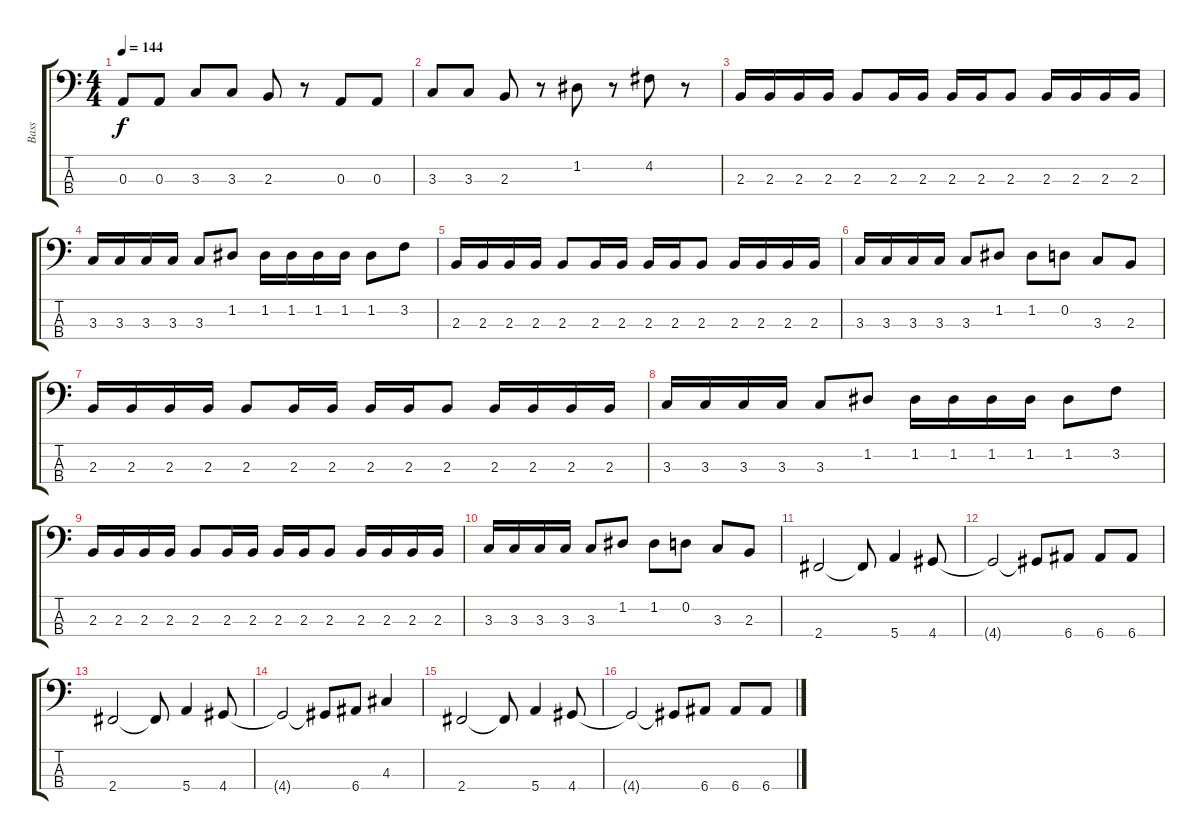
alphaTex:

\track ("Bass" "Bass") {instrument electricbassfinger}
\staff {score tabs}
\tuning (G2 D2 A1 E1) {hide}
\ts (4 4)
\tempo 144
\clef f4
\ks c
0.3.8{dy f} 0.3.8 3.3.8 3.3.8 2.3.8 r.8 0.3.8 0.3.8 |
3.3.8 3.3.8 2.3.8 r.8 1.2.8 r.8 4.2.8 r.8 |
2.3.16 2.3.16 2.3.16 2.3.16 2.3.8 2.3.16 2.3.16 2.3.16 2.3.16 2.3.8 2.3.16 2.3.16 2.3.16 2.3.16 |
3.3.16 3.3.16 3.3.16 3.3.16 3.3.8 1.2.8 1.2.16 1.2.16 1.2.16 1.2.16 1.2.8 3.2.8 |
2.3.16 2.3.16 2.3.16 2.3.16 2.3.8 2.3.16 2.3.16 2.3.16 2.3.16 2.3.8 2.3.16 2.3.16 2.3.16 2.3.16 |
3.3.16 3.3.16 3.3.16 3.3.16 3.3.8 1.2.8 1.2.8 0.2.8 3.3.8 2.3.8 |
2.3.16 2.3.16 2.3.16 2.3.16 2.3.8 2.3.16 2.3.16 2.3.16 2.3.16 2.3.8 2.3.16 2.3.16 2.3.16 2.3.16 |
3.3.16 3.3.16 3.3.16 3.3.16 3.3.8 1.2.8 1.2.16 1.2.16 1.2.16 1.2.16 1.2.8 3.2.8 |
2.3.16 2.3.16 2.3.16 2.3.16 2.3.8 2.3.16 2.3.16 2.3.16 2.3.16 2.3.8 2.3.16 2.3.16 2.3.16 2.3.16 |
3.3.16 3.3.16 3.3.16 3.3.16 3.3.8 1.2.8 1.2.8 0.2.8 3.3.8 2.3.8 |
2.4.2 2.4{t}.8 5.4.4 4.4.8 |
4.4{t}.2 4.4{t}.8 6.4.8 6.4.8 6.4.8 |
2.4.2 2.4{t}.8 5.4.4 4.4.8 |
4.4{t}.2 4.4{t}.8 6.4.8 4.3.4 |
2.4.2 2.4{t}.8 5.4.4 4.4.8 |
4.4{t}.2 4.4{t}.8 6.4.8 6.4.8 6.4.8
